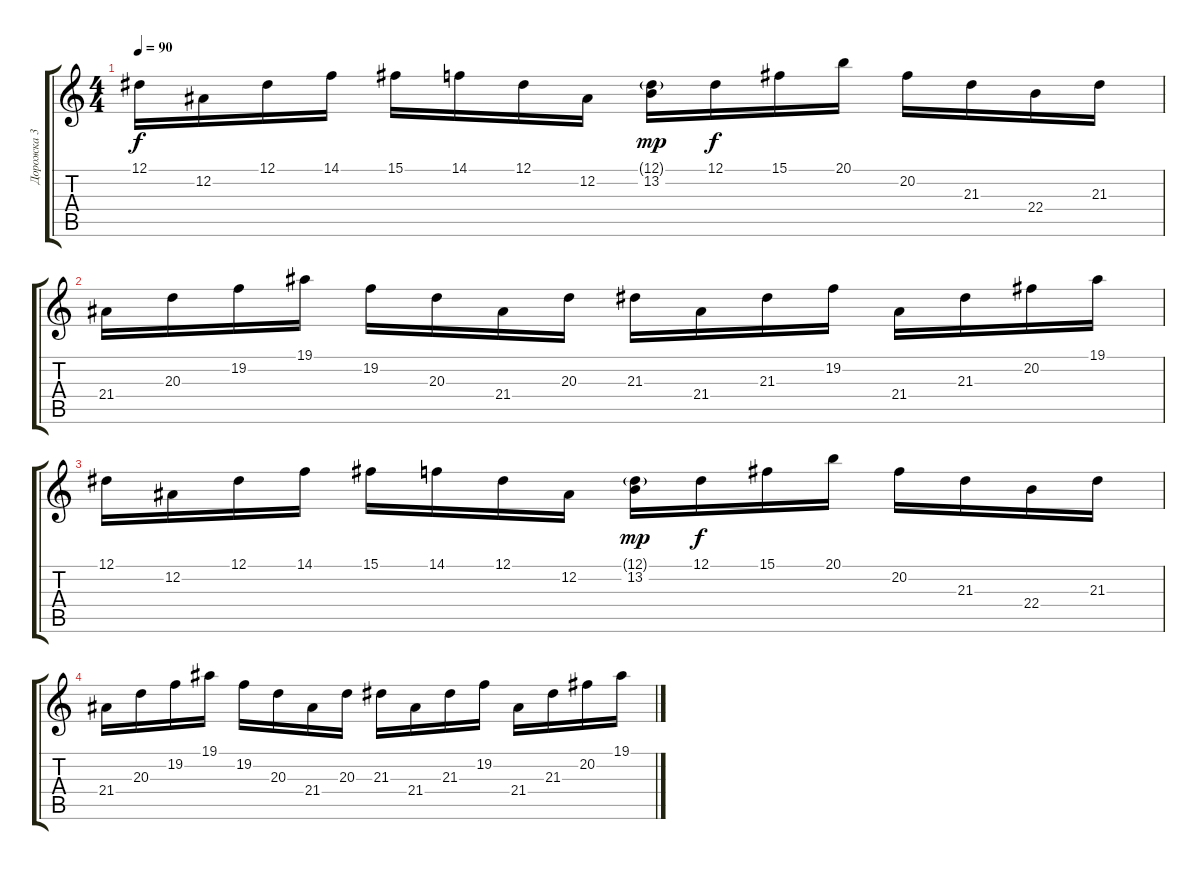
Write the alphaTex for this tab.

\track ("Дорожка 3" "Дорожка 3") {instrument violin}
\staff {score tabs}
\tuning (Eb4 Bb3 Gb3 Db3 Ab2 Eb2) {hide}
\ts (4 4)
\tempo 90
\clef g2
\ks c
12.1.16{dy f} 12.2.16 12.1.16 14.1.16 15.1.16 14.1.16 12.1.16 12.2.16 (12.1{g} 13.2).16{dy mp} 12.1.16{dy f} 15.1.16 20.1.16 20.2.16 21.3.16 22.4.16 21.3.16 |
21.4.16 20.3.16 19.2.16 19.1.16 19.2.16 20.3.16 21.4.16 20.3.16 21.3.16 21.4.16 21.3.16 19.2.16 21.4.16 21.3.16 20.2.16 19.1.16 |
12.1.16 12.2.16 12.1.16 14.1.16 15.1.16 14.1.16 12.1.16 12.2.16 (12.1{g} 13.2).16{dy mp} 12.1.16{dy f} 15.1.16 20.1.16 20.2.16 21.3.16 22.4.16 21.3.16 |
21.4.16 20.3.16 19.2.16 19.1.16 19.2.16 20.3.16 21.4.16 20.3.16 21.3.16 21.4.16 21.3.16 19.2.16 21.4.16 21.3.16 20.2.16 19.1.16
